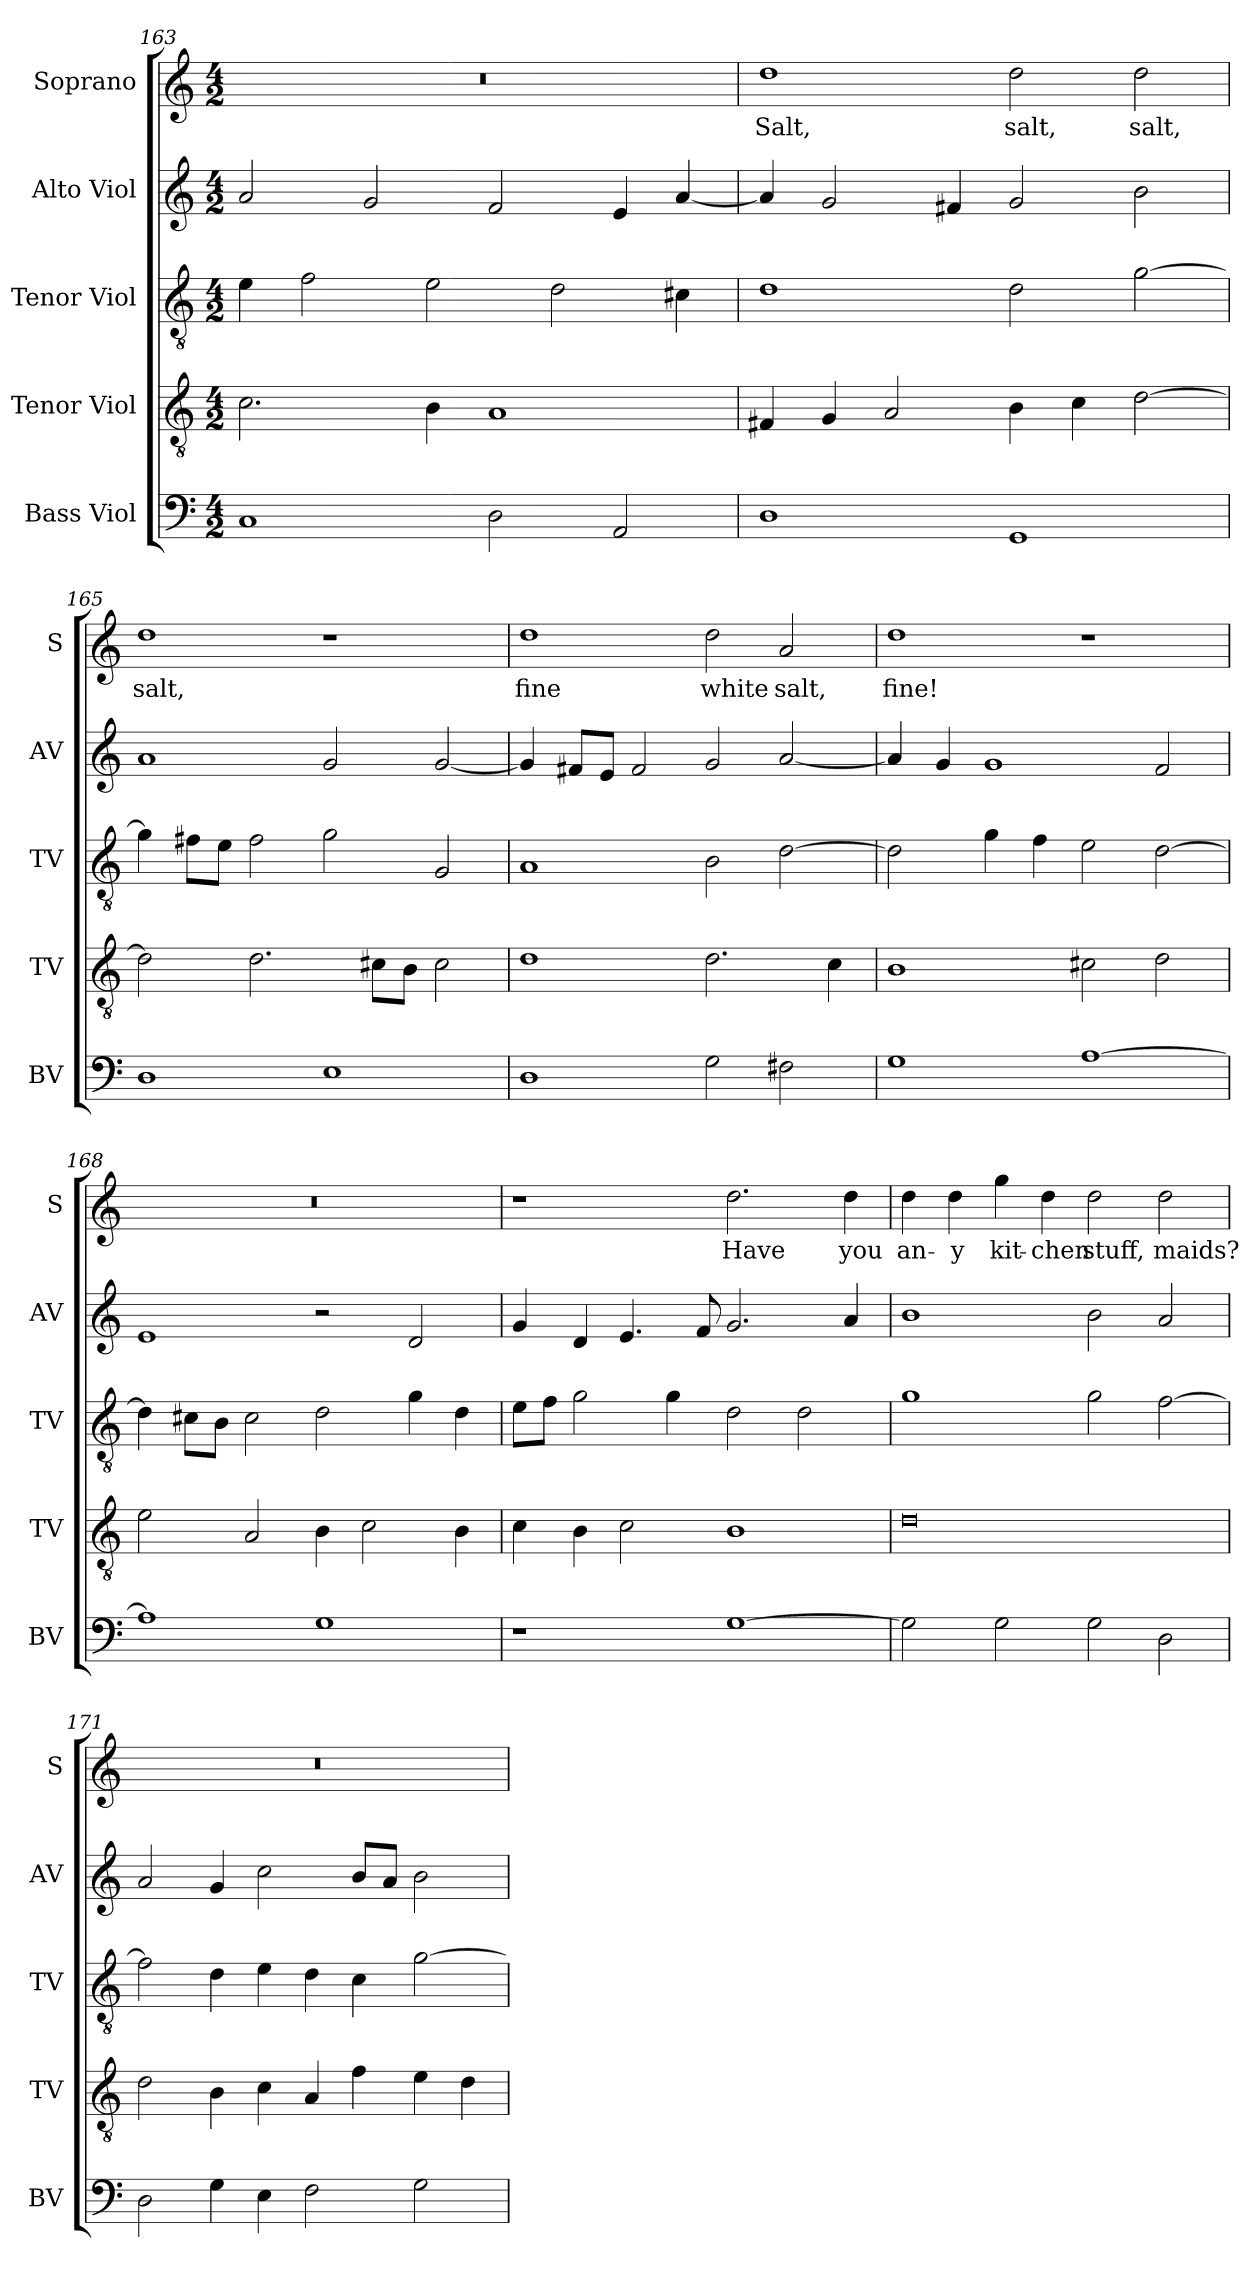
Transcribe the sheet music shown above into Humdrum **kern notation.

**kern	**kern	**kern	**kern	**kern	**text
*part5	*part4	*part3	*part2	*part1	*part1
*staff5	*staff4	*staff3	*staff2	*staff1	*staff1
*I"Bass Viol	*I"Tenor Viol	*I"Tenor Viol	*I"Alto Viol	*I"Soprano	*
*I'BV	*I'TV	*I'TV	*I'AV	*I'S	*
*clefF4	*clefGv2	*clefGv2	*clefG2	*clefG2	*
*ITrd7c12	*ITrd7c12	*ITrd7c12	*ITrd7c12	*	*
*k[]	*k[]	*k[]	*k[]	*k[]	*
*C:	*C:	*C:	*C:	*C:	*
*M4/2	*M4/2	*M4/2	*M4/2	*M4/2	*
=163	=163	=163	=163	=163	=163
1CC	2.C\	4E\	2A/	0r	.
.	.	2F\	.	.	.
.	.	.	2G/	.	.
.	4BB\	2E\	.	.	.
2DD\	1AA	.	2F/	.	.
.	.	2D\	.	.	.
2AAA/	.	.	4E/	.	.
.	.	4C#X\	[4A/	.	.
=164	=164	=164	=164	=164	=164
!	!	!	!	!	!LO:LY:b
1DD	4FF#X/	1D	4A/]	1dd	Salt,
.	4GG/	.	2G/	.	.
.	2AA/	.	.	.	.
.	.	.	4F#X/	.	.
!	!	!	!	!	!LO:LY:b
1GGG	4BB\	2D\	2G/	2dd\	salt,
.	4C\	.	.	.	.
!	!	!	!	!	!LO:LY:b
.	[2D\	[2G\	2B\	2dd\	salt,
!!LO:PB:g=z
=165	=165	=165	=165	=165	=165
!	!	!	!	!	!LO:LY:b
1DD	2D\]	4G\]	1A	1dd	salt,
.	.	8F#X\L	.	.	.
.	.	8E\J	.	.	.
.	2.D\	2F#\	.	.	.
1EE	.	2G\	2G/	1r	.
.	8C#X\L	.	.	.	.
.	8BB\J	.	.	.	.
.	2C#\	2GG/	[2G/	.	.
=166	=166	=166	=166	=166	=166
!	!	!	!	!	!LO:LY:b
1DD	1D	1AA	4G/]	1dd	fine
.	.	.	8F#X/L	.	.
.	.	.	8E/J	.	.
.	.	.	2F#/	.	.
!	!	!	!	!	!LO:LY:b
2GG\	2.D\	2BB\	2G/	2dd\	white
!	!	!	!	!	!LO:LY:b
2FF#X\	.	[2D\	[2A/	2a/	salt,
.	4C\	.	.	.	.
=167	=167	=167	=167	=167	=167
!	!	!	!	!	!LO:LY:b
1GG	1BB	2D\]	4A/]	1dd	fine!
.	.	.	4G/	.	.
.	.	4G\	1G	.	.
.	.	4F\	.	.	.
[1AA	2C#X\	2E\	.	1r	.
.	2D\	[2D\	2F/	.	.
=168	=168	=168	=168	=168	=168
1AA]	2E\	4D\]	1E	0r	.
.	.	8C#X\L	.	.	.
.	.	8BB\J	.	.	.
.	2AA/	2C#\	.	.	.
1GG	4BB\	2D\	2r	.	.
.	2C\	.	.	.	.
.	.	4G\	2D/	.	.
.	4BB\	4D\	.	.	.
!!LO:LB:g=z
=169	=169	=169	=169	=169	=169
1r	4C\	8E\L	4G/	1r	.
.	.	8F\J	.	.	.
.	4BB\	2G\	4D/	.	.
.	2C\	.	4.E/	.	.
.	.	4G\	.	.	.
.	.	.	8F/	.	.
!	!	!	!	!	!LO:LY:b
[1GG	1BB	2D\	2.G/	2.dd\	Have
.	.	2D\	.	.	.
!	!	!	!	!	!LO:LY:b
.	.	.	4A/	4dd\	you
=170	=170	=170	=170	=170	=170
!	!	!	!	!	!LO:LY:b
2GG\]	0D	1G	1B	4dd\	an-
!	!	!	!	!	!LO:LY:b
.	.	.	.	4dd\	-y
!	!	!	!	!	!LO:LY:b
2GG\	.	.	.	4gg\	kit-
!	!	!	!	!	!LO:LY:b
.	.	.	.	4dd\	-chen
!	!	!	!	!	!LO:LY:b
2GG\	.	2G\	2B\	2dd\	stuff,
!	!	!	!	!	!LO:LY:b
2DD\	.	[2F\	2A/	2dd\	maids?
=171	=171	=171	=171	=171	=171
2DD\	2D\	2F\]	2A/	0r	.
4GG\	4BB\	4D\	4G/	.	.
4EE\	4C\	4E\	2c\	.	.
2FF\	4AA/	4D\	.	.	.
.	4F\	4C\	8B/L	.	.
.	.	.	8A/J	.	.
2GG\	4E\	[2G\	2B\	.	.
.	4D\	.	.	.	.
=	=	=	=	=	=
*-	*-	*-	*-	*-	*-
